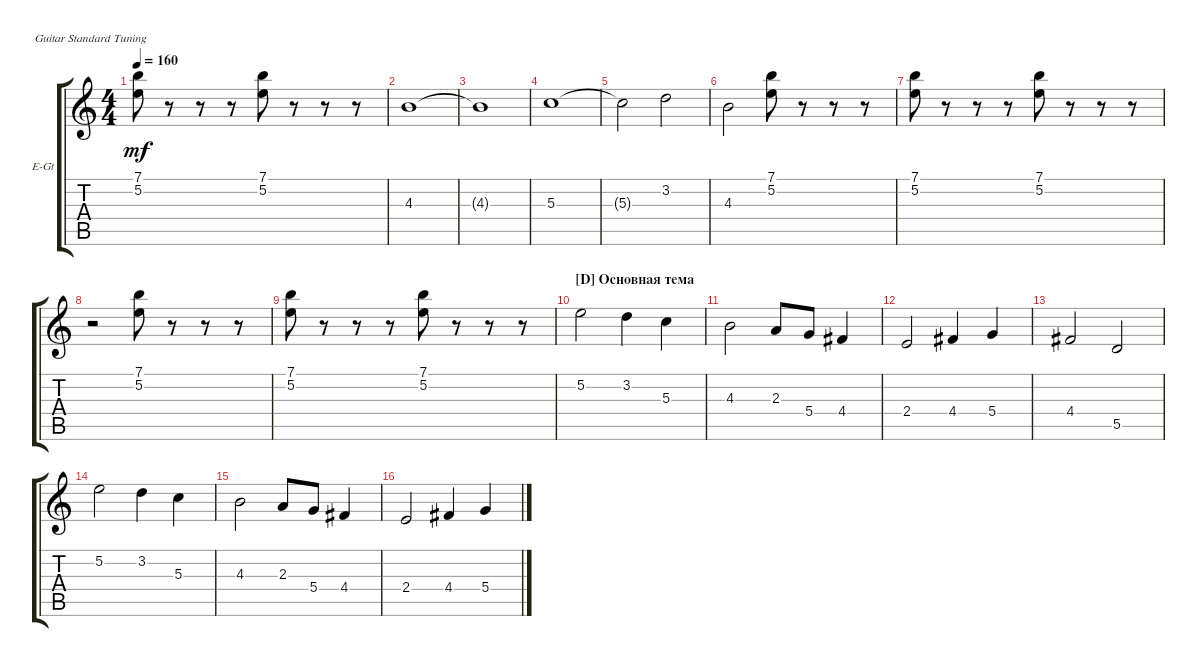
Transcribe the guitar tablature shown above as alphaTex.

\defaultSystemsLayout 4
\bracketExtendMode groupsimilarinstruments
\firstSystemTrackNameOrientation horizontal
\otherSystemsTrackNameOrientation horizontal
\track ("Solo Guitar" "E-Gt") {instrument distortionguitar}
\staff {score tabs}
\tuning (E4 B3 G3 D3 A2 E2)
\ts (4 4)
\tempo 160
\clef g2
\ks c
(7.1 5.2).8{dy mf} r.8 r.8 r.8 (5.2 7.1).8 r.8 r.8 r.8 |
4.3.1 |
4.3{t}.1 |
5.3.1 |
5.3{t}.2 3.2.2 |
4.3.2 (7.1 5.2).8 r.8 r.8 r.8 |
(7.1 5.2).8 r.8 r.8 r.8 (5.2 7.1).8 r.8 r.8 r.8 |
r.2 (7.1 5.2).8 r.8 r.8 r.8 |
(7.1 5.2).8 r.8 r.8 r.8 (5.2 7.1).8 r.8 r.8 r.8 |
\section ("D" "Основная тема")
5.2.2 3.2.4 5.3.4 |
4.3.2 2.3.8 5.4.8 4.4.4 |
2.4.2 4.4.4 5.4.4 |
4.4.2 5.5.2 |
5.2.2 3.2.4 5.3.4 |
4.3.2 2.3.8 5.4.8 4.4.4 |
2.4.2 4.4.4 5.4.4
